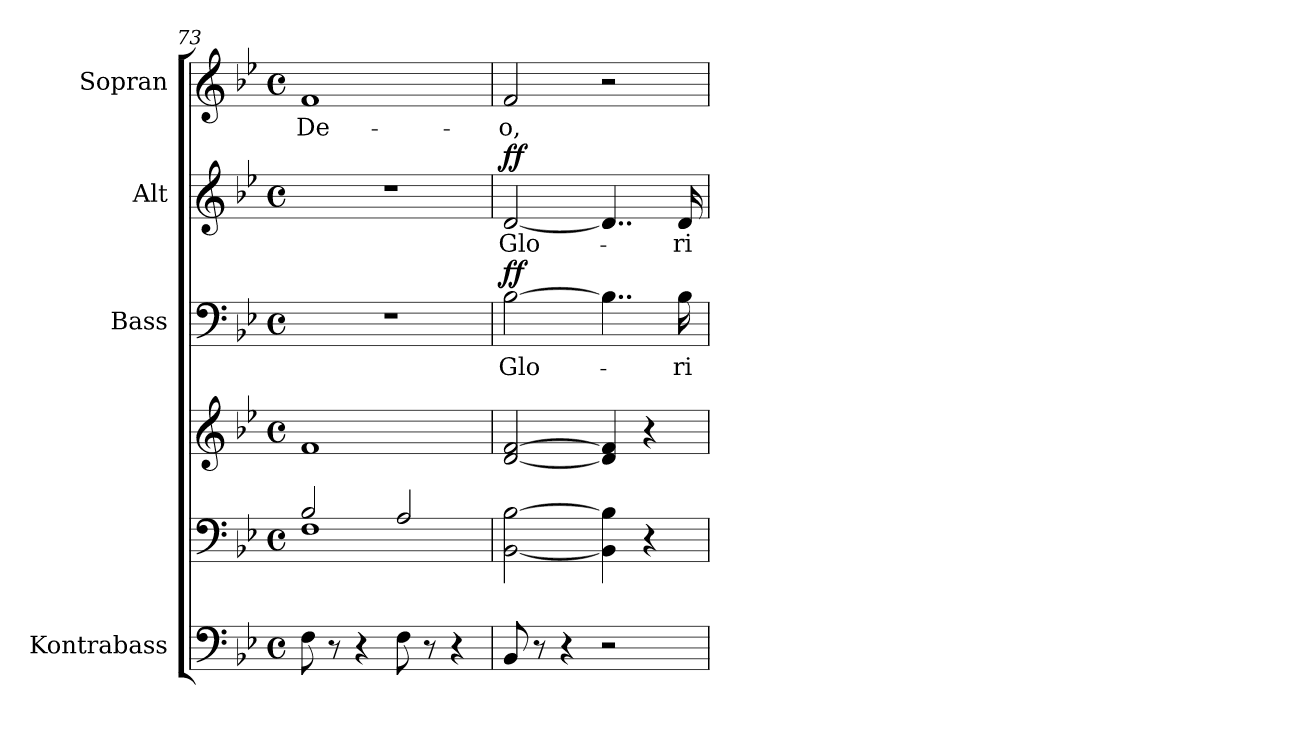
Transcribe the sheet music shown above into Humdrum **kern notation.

**kern	**kern	**kern	**kern	**text	**dynam	**kern	**text	**dynam	**kern	**text
*part5	*part4	*part4	*part3	*part3	*part3	*part2	*part2	*part2	*part1	*part1
*staff6	*staff5	*staff4	*staff3	*staff3	*staff3	*staff2	*staff2	*staff2	*staff1	*staff1
*I"Kontrabass	*	*	*I"Bass	*	*	*I"Alt	*	*	*I"Sopran	*
*I'Kb.	*	*	*I'B.	*	*	*I'A.	*	*	*I'S.	*
*clefF4	*clefF4	*clefG2	*clefF4	*	*	*clefG2	*	*	*clefG2	*
*ITrd7c12	*	*	*	*	*	*	*	*	*	*
*k[b-e-]	*k[b-e-]	*k[b-e-]	*k[b-e-]	*	*	*k[b-e-]	*	*	*k[b-e-]	*
*B-:	*B-:	*B-:	*B-:	*	*	*B-:	*	*	*B-:	*
*M4/4	*M4/4	*M4/4	*M4/4	*	*	*M4/4	*	*	*M4/4	*
*met(c)	*met(c)	*met(c)	*met(c)	*	*	*met(c)	*	*	*met(c)	*
=73	=73	=73	=73	=73	=73	=73	=73	=73	=73	=73
*	*^	*	*	*	*	*	*	*	*	*
!	!	!	!	!	!	!	!	!	!	!	!LO:LY:b
8FF\	2B-/	1F	1f	1r	.	.	1r	.	.	1f	De-
8r	.	.	.	.	.	.	.	.	.	.	.
4r	.	.	.	.	.	.	.	.	.	.	.
8FF\	2A/	.	.	.	.	.	.	.	.	.	.
8r	.	.	.	.	.	.	.	.	.	.	.
4r	.	.	.	.	.	.	.	.	.	.	.
*	*v	*v	*	*	*	*	*	*	*	*	*
=74	=74	=74	=74	=74	=74	=74	=74	=74	=74	=74
!	!	!	!	!LO:LY:b	!LO:DY:a	!	!LO:LY:b	!LO:DY:a	!	!LO:LY:b
8BBB-/	[2BB-\ [2B-\	[2d/ [2f/	[2B-\	Glo-	ff	[2d/	Glo-	ff	2f/	-o,
8r	.	.	.	.	.	.	.	.	.	.
4r	.	.	.	.	.	.	.	.	.	.
2r	4BB-\] 4B-\]	4d/] 4f/]	4..B-\]	.	.	4..d/]	.	.	2r	.
.	4r	4r	.	.	.	.	.	.	.	.
!	!	!	!	!LO:LY:b	!	!	!LO:LY:b	!	!	!
.	.	.	16B-\	-ri-	.	16d/	-ri-	.	.	.
=	=	=	=	=	=	=	=	=	=	=
*-	*-	*-	*-	*-	*-	*-	*-	*-	*-	*-
